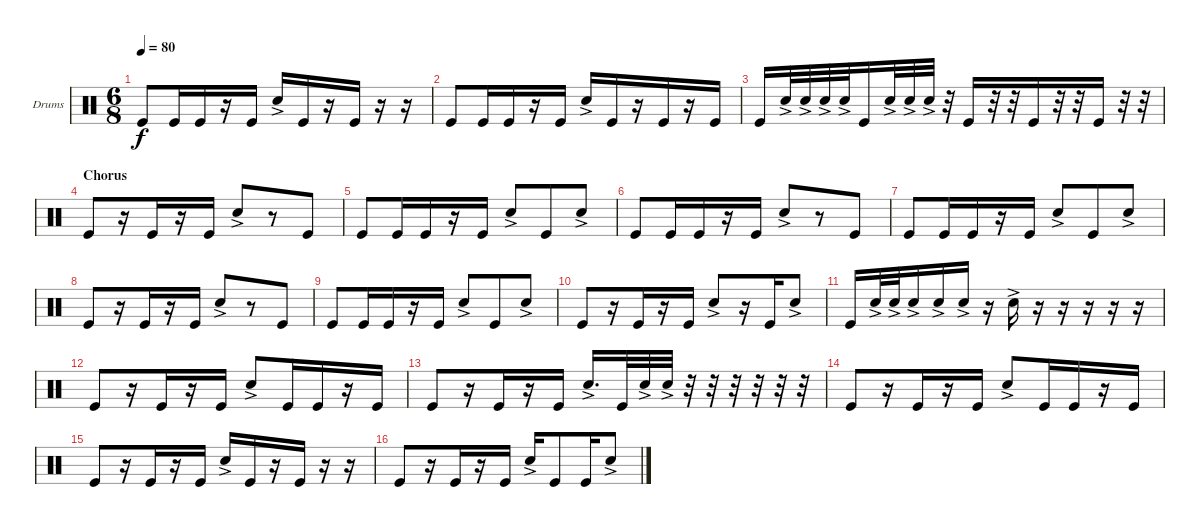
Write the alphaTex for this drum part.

\defaultSystemsLayout 4
\bracketExtendMode groupsimilarinstruments
\firstSystemTrackNameOrientation horizontal
\otherSystemsTrackNameOrientation horizontal
\track ("F&S" "Drums") {instrument percussion}
\staff {score}
\articulation defaults
\ts (6 8)
\tempo 80
\clef neutral
\scale
0.333333
\ks c "Kick (hit)".8{dy f} "Kick (hit)".16 "Kick (hit)".16
r.16 "Kick (hit)".16 "Snare (hit) 2"{ac}.16 "Kick (hit)".16 r.16 "Kick (hit)".16 r.16 r.16 |
\scale
0.333333 "Kick (hit)".8 "Kick (hit)".16 "Kick (hit)".16 r.16 "Kick (hit)".16 "Snare (hit) 2"{ac}.16 "Kick (hit)".16 r.16 "Kick (hit)".16 r.16 "Kick (hit)".16 |
\scale
0.333333 "Kick (hit)".16 "Snare (hit) 2"{ac}.32 "Snare (hit) 2"{ac}.32 "Snare (hit) 2"{ac}.32 "Snare (hit) 2"{ac}.32 "Kick (hit)".16 "Snare (hit) 2"{ac}.32 "Snare (hit) 2"{ac}.32 "Snare (hit) 2"{ac}.32 r.32 "Kick (hit)".16 r.32 r.32 "Kick (hit)".16 r.32 r.32 "Kick (hit)".16 r.32 r.32 |
\section ("" "Chorus")
\scale
0.333333 "Kick (hit)".8 r.16 "Kick (hit)".16 r.16 "Kick (hit)".16 "Snare (hit) 2"{ac}.8 r.8 "Kick (hit)".8 |
\scale
0.333333 "Kick (hit)".8 "Kick (hit)".16 "Kick (hit)".16 r.16 "Kick (hit)".16 "Snare (hit) 2"{ac}.8 "Kick (hit)".8 "Snare (hit) 2"{ac}.8 |
\scale
0.333333 "Kick (hit)".8 "Kick (hit)".16 "Kick (hit)".16 r.16 "Kick (hit)".16 "Snare (hit) 2"{ac}.8 r.8 "Kick (hit)".8 |
\scale
0.333333 "Kick (hit)".8 "Kick (hit)".16 "Kick (hit)".16 r.16 "Kick (hit)".16 "Snare (hit) 2"{ac}.8 "Kick (hit)".8 "Snare (hit) 2"{ac}.8 |
\scale
0.333333 "Kick (hit)".8 r.16 "Kick (hit)".16 r.16 "Kick (hit)".16 "Snare (hit) 2"{ac}.8 r.8 "Kick (hit)".8 |
\scale
0.333333 "Kick (hit)".8 "Kick (hit)".16 "Kick (hit)".16 r.16 "Kick (hit)".16 "Snare (hit) 2"{ac}.8 "Kick (hit)".8 "Snare (hit) 2"{ac}.8 |
\scale
0.333333 "Kick (hit)".8 r.16 "Kick (hit)".16 r.16 "Kick (hit)".16 "Snare (hit) 2"{ac}.8 r.16 "Kick (hit)".16 "Snare (hit) 2"{ac}.8 |
\scale
0.333333 "Kick (hit)".16 "Snare (hit) 2"{ac}.32 "Snare (hit) 2"{ac}.32 "Snare (hit) 2"{ac}.16 "Snare (hit) 2"{ac}.16 "Snare (hit) 2"{ac}.16 r.16 "Snare (hit) 2"{ac}.16 r.16 r.16 r.16 r.16 r.16 |
\scale
0.333333 "Kick (hit)".8 r.16 "Kick (hit)".16 r.16 "Kick (hit)".16 "Snare (hit) 2"{ac}.8 "Kick (hit)".16 "Kick (hit)".16 r.16 "Kick (hit)".16 |
\scale
0.333333 "Kick (hit)".8 r.16 "Kick (hit)".16 r.16 "Kick (hit)".16 "Snare (hit) 2"{ac}.16{d} "Kick (hit)".32 "Snare (hit) 2"{ac}.32 "Snare (hit) 2"{ac}.32 r.32 r.32 r.32 r.32 r.32 r.32 |
\scale
0.333333 "Kick (hit)".8 r.16 "Kick (hit)".16 r.16 "Kick (hit)".16 "Snare (hit) 2"{ac}.8 "Kick (hit)".16 "Kick (hit)".16 r.16 "Kick (hit)".16 |
\scale
0.333333 "Kick (hit)".8 r.16 "Kick (hit)".16 r.16 "Kick (hit)".16 "Snare (hit) 2"{ac}.16 "Kick (hit)".16 r.16 "Kick (hit)".16 r.16 r.16 |
\scale
0.333333 "Kick (hit)".8 r.16 "Kick (hit)".16 r.16 "Kick (hit)".16 "Snare (hit) 2"{ac}.16 "Kick (hit)".8 "Kick (hit)".16 "Snare (hit) 2"{ac}.8
